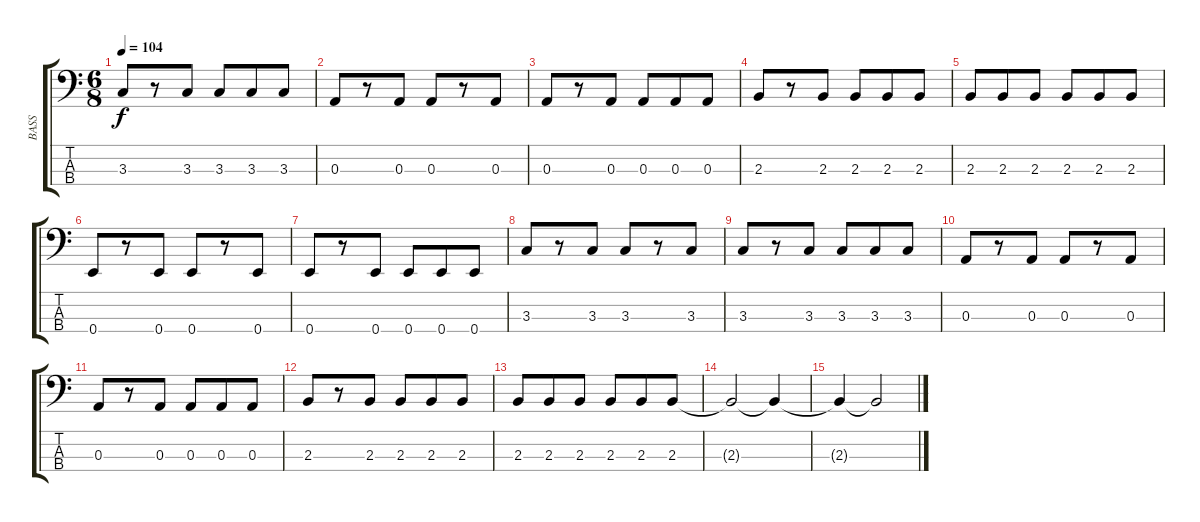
\track ("BASS" "BASS") {instrument electricbassfinger}
\staff {score tabs}
\tuning (G2 D2 A1 E1) {hide}
\ts (6 8)
\tempo 104
\clef f4
\ks c
3.3.8{dy f} r.8 3.3.8 3.3.8 3.3.8 3.3.8 |
0.3.8 r.8 0.3.8 0.3.8 r.8 0.3.8 |
0.3.8 r.8 0.3.8 0.3.8 0.3.8 0.3.8 |
2.3.8 r.8 2.3.8 2.3.8 2.3.8 2.3.8 |
2.3.8 2.3.8 2.3.8 2.3.8 2.3.8 2.3.8 |
0.4.8 r.8 0.4.8 0.4.8 r.8 0.4.8 |
0.4.8 r.8 0.4.8 0.4.8 0.4.8 0.4.8 |
3.3.8 r.8 3.3.8 3.3.8 r.8 3.3.8 |
3.3.8 r.8 3.3.8 3.3.8 3.3.8 3.3.8 |
0.3.8 r.8 0.3.8 0.3.8 r.8 0.3.8 |
0.3.8 r.8 0.3.8 0.3.8 0.3.8 0.3.8 |
2.3.8 r.8 2.3.8 2.3.8 2.3.8 2.3.8 |
2.3.8 2.3.8 2.3.8 2.3.8 2.3.8 2.3.8 |
2.3{t}.2 2.3{t}.4 |
2.3{t}.4 2.3{t}.2
